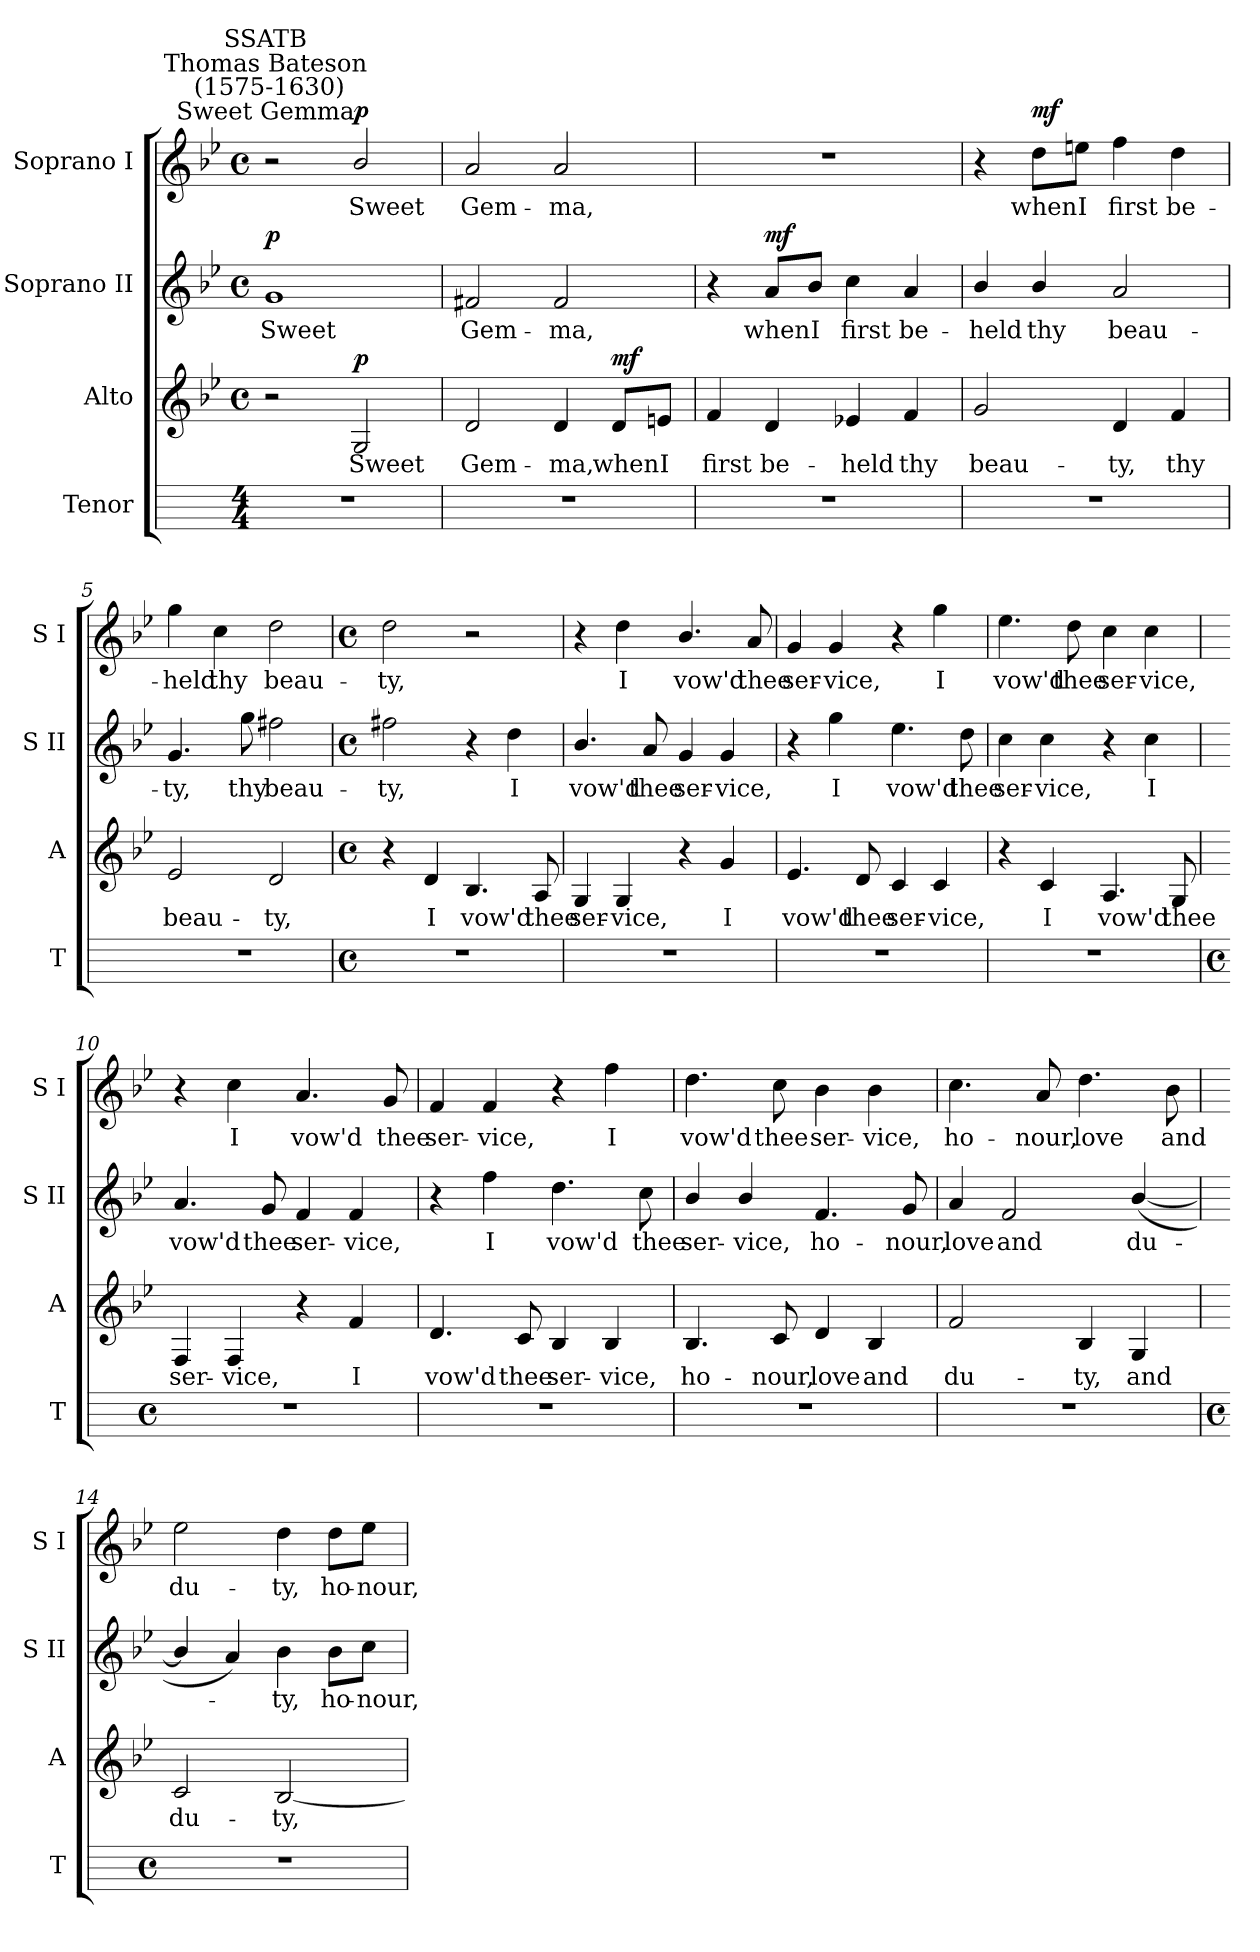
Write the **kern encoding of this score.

**kern	**kern	**text	**dynam	**kern	**text	**dynam	**kern	**text	**dynam
*part4	*part3	*part3	*part3	*part2	*part2	*part2	*part1	*part1	*part1
*staff4	*staff3	*staff3	*staff3	*staff2	*staff2	*staff2	*staff1	*staff1	*staff1
*I"Tenor	*I"Alto	*	*	*I"Soprano II	*	*	*I"Soprano I	*	*
*I'T	*I'A	*	*	*I'S II	*	*	*I'S I	*	*
*	*clefG2	*	*	*clefG2	*	*	*clefG2	*	*
*	*k[b-e-]	*	*	*k[b-e-]	*	*	*k[b-e-]	*	*
*	*B-:	*	*	*B-:	*	*	*B-:	*	*
*M4/4	*M4/4	*	*	*M4/4	*	*	*M4/4	*	*
*	*met(c)	*	*	*met(c)	*	*	*met(c)	*	*
=1	=1	=1	=1	=1	=1	=1	=1	=1	=1
!	!	!	!	!	!	!	!LO:TX:a:cj:t=Sweet Gemma	!	!
!	!	!	!	!	!	!	!LO:TX:a:cj:t=Thomas Bateson\n (1575-1630)	!	!
!	!	!	!	!	!	!	!LO:TX:a:cj:t=SSATB	!	!
!	!	!	!	!	!LO:LY:b	!LO:DY:b	!	!	!
1r	2r	.	.	1g	Sweet	p	2r	.	.
!	!	!LO:LY:b	!LO:DY:b	!	!	!	!	!LO:LY:b	!LO:DY:b
.	2G	Sweet	p	.	.	.	2b-/	Sweet	p
=2	=2	=2	=2	=2	=2	=2	=2	=2	=2
!	!	!LO:LY:b	!	!	!LO:LY:b	!	!	!LO:LY:b	!
1r	2d	Gem-	.	2f#X	Gem-	.	2a	Gem-	.
!	!	!LO:LY:b	!	!	!LO:LY:b	!	!	!LO:LY:b	!
.	4d	-ma,	.	2f#	-ma,	.	2a	-ma,	.
!	!	!LO:LY:b	!LO:DY:b	!	!	!	!	!	!
.	8d/L	when	mf	.	.	.	.	.	.
!	!	!LO:LY:b	!	!	!	!	!	!	!
.	8en/J	I	.	.	.	.	.	.	.
=3	=3	=3	=3	=3	=3	=3	=3	=3	=3
!	!	!LO:LY:b	!	!	!	!	!	!	!
1r	4f	first	.	4r	.	.	1r	.	.
!	!	!LO:LY:b	!	!	!LO:LY:b	!LO:DY:b	!	!	!
.	4d	be-	.	8a/L	when	mf	.	.	.
!	!	!	!	!	!LO:LY:b	!	!	!	!
.	.	.	.	8b-/J	I	.	.	.	.
!	!	!LO:LY:b	!	!	!LO:LY:b	!	!	!	!
.	4e-X	-held	.	4cc	first	.	.	.	.
!	!	!LO:LY:b	!	!	!LO:LY:b	!	!	!	!
.	4f	thy	.	4a	be-	.	.	.	.
=4	=4	=4	=4	=4	=4	=4	=4	=4	=4
!	!	!LO:LY:b	!	!	!LO:LY:b	!	!	!	!
1r	2g	beau-	.	4b-/	-held	.	4r	.	.
!	!	!	!	!	!LO:LY:b	!	!	!LO:LY:b	!LO:DY:b
.	.	.	.	4b-/	thy	.	8dd\L	when	mf
!	!	!	!	!	!	!	!	!LO:LY:b	!
.	.	.	.	.	.	.	8een\J	I	.
!	!	!LO:LY:b	!	!	!LO:LY:b	!	!	!LO:LY:b	!
.	4d	-ty,	.	2a	beau-	.	4ff	first	.
!	!	!LO:LY:b	!	!	!	!	!	!LO:LY:b	!
.	4f	thy	.	.	.	.	4dd	be-	.
=5	=5	=5	=5	=5	=5	=5	=5	=5	=5
!	!	!LO:LY:b	!	!	!LO:LY:b	!	!	!LO:LY:b	!
1r	2e-	beau-	.	4.g	-ty,	.	4gg	-held	.
!	!	!	!	!	!	!	!	!LO:LY:b	!
.	.	.	.	.	.	.	4cc	thy	.
!	!	!	!	!	!LO:LY:b	!	!	!	!
.	.	.	.	8gg	thy	.	.	.	.
!	!	!LO:LY:b	!	!	!LO:LY:b	!	!	!LO:LY:b	!
.	2d	-ty,	.	2ff#X	beau-	.	2dd	beau-	.
!!LO:LB:g=z
=6	=6	=6	=6	=6	=6	=6	=6	=6	=6
*M4/4	*M4/4	*	*	*M4/4	*	*	*M4/4	*	*
*met(c)	*met(c)	*	*	*met(c)	*	*	*met(c)	*	*
!	!	!	!	!	!LO:LY:b	!	!	!LO:LY:b	!
1r	4r	.	.	2ff#X	-ty,	.	2dd	-ty,	.
!	!	!LO:LY:b	!	!	!	!	!	!	!
.	4d	I	.	.	.	.	.	.	.
!	!	!LO:LY:b	!	!	!	!	!	!	!
.	4.B-	vow'd	.	4r	.	.	2r	.	.
!	!	!	!	!	!LO:LY:b	!	!	!	!
.	.	.	.	4dd	I	.	.	.	.
!	!	!LO:LY:b	!	!	!	!	!	!	!
.	8A	thee	.	.	.	.	.	.	.
=7	=7	=7	=7	=7	=7	=7	=7	=7	=7
!	!	!LO:LY:b	!	!	!LO:LY:b	!	!	!	!
1r	4G	ser-	.	4.b-/	vow'd	.	4r	.	.
!	!	!LO:LY:b	!	!	!	!	!	!LO:LY:b	!
.	4G	-vice,	.	.	.	.	4dd	I	.
!	!	!	!	!	!LO:LY:b	!	!	!	!
.	.	.	.	8a	thee	.	.	.	.
!	!	!	!	!	!LO:LY:b	!	!	!LO:LY:b	!
.	4r	.	.	4g	ser-	.	4.b-/	vow'd	.
!	!	!LO:LY:b	!	!	!LO:LY:b	!	!	!	!
.	4g	I	.	4g	-vice,	.	.	.	.
!	!	!	!	!	!	!	!	!LO:LY:b	!
.	.	.	.	.	.	.	8a	thee	.
=8	=8	=8	=8	=8	=8	=8	=8	=8	=8
!	!	!LO:LY:b	!	!	!	!	!	!LO:LY:b	!
1r	4.e-	vow'd	.	4r	.	.	4g	ser-	.
!	!	!	!	!	!LO:LY:b	!	!	!LO:LY:b	!
.	.	.	.	4gg	I	.	4g	-vice,	.
!	!	!LO:LY:b	!	!	!	!	!	!	!
.	8d	thee	.	.	.	.	.	.	.
!	!	!LO:LY:b	!	!	!LO:LY:b	!	!	!	!
.	4c	ser-	.	4.ee-	vow'd	.	4r	.	.
!	!	!LO:LY:b	!	!	!	!	!	!LO:LY:b	!
.	4c	-vice,	.	.	.	.	4gg	I	.
!	!	!	!	!	!LO:LY:b	!	!	!	!
.	.	.	.	8dd	thee	.	.	.	.
=9	=9	=9	=9	=9	=9	=9	=9	=9	=9
!	!	!	!	!	!LO:LY:b	!	!	!LO:LY:b	!
1r	4r	.	.	4cc	ser-	.	4.ee-	vow'd	.
!	!	!LO:LY:b	!	!	!LO:LY:b	!	!	!	!
.	4c	I	.	4cc	-vice,	.	.	.	.
!	!	!	!	!	!	!	!	!LO:LY:b	!
.	.	.	.	.	.	.	8dd	thee	.
!	!	!LO:LY:b	!	!	!	!	!	!LO:LY:b	!
.	4.A	vow'd	.	4r	.	.	4cc	ser-	.
!	!	!	!	!	!LO:LY:b	!	!	!LO:LY:b	!
.	.	.	.	4cc	I	.	4cc	-vice,	.
!	!	!LO:LY:b	!	!	!	!	!	!	!
.	8G	thee	.	.	.	.	.	.	.
!!LO:LB:g=z
=10	=10	=10	=10	=10	=10	=10	=10	=10	=10
*M4/4	*	*	*	*	*	*	*	*	*
*met(c)	*	*	*	*	*	*	*	*	*
!	!	!LO:LY:b	!	!	!LO:LY:b	!	!	!	!
1r	4F	ser-	.	4.a	vow'd	.	4r	.	.
!	!	!LO:LY:b	!	!	!	!	!	!LO:LY:b	!
.	4F	-vice,	.	.	.	.	4cc	I	.
!	!	!	!	!	!LO:LY:b	!	!	!	!
.	.	.	.	8g	thee	.	.	.	.
!	!	!	!	!	!LO:LY:b	!	!	!LO:LY:b	!
.	4r	.	.	4f	ser-	.	4.a	vow'd	.
!	!	!LO:LY:b	!	!	!LO:LY:b	!	!	!	!
.	4f	I	.	4f	-vice,	.	.	.	.
!	!	!	!	!	!	!	!	!LO:LY:b	!
.	.	.	.	.	.	.	8g	thee	.
=11	=11	=11	=11	=11	=11	=11	=11	=11	=11
!	!	!LO:LY:b	!	!	!	!	!	!LO:LY:b	!
1r	4.d	vow'd	.	4r	.	.	4f	ser-	.
!	!	!	!	!	!LO:LY:b	!	!	!LO:LY:b	!
.	.	.	.	4ff	I	.	4f	-vice,	.
!	!	!LO:LY:b	!	!	!	!	!	!	!
.	8c	thee	.	.	.	.	.	.	.
!	!	!LO:LY:b	!	!	!LO:LY:b	!	!	!	!
.	4B-	ser-	.	4.dd	vow'd	.	4r	.	.
!	!	!LO:LY:b	!	!	!	!	!	!LO:LY:b	!
.	4B-	-vice,	.	.	.	.	4ff	I	.
!	!	!	!	!	!LO:LY:b	!	!	!	!
.	.	.	.	8cc	thee	.	.	.	.
=12	=12	=12	=12	=12	=12	=12	=12	=12	=12
!	!	!LO:LY:b	!	!	!LO:LY:b	!	!	!LO:LY:b	!
1r	4.B-	ho-	.	4b-/	ser-	.	4.dd	vow'd	.
!	!	!	!	!	!LO:LY:b	!	!	!	!
.	.	.	.	4b-/	-vice,	.	.	.	.
!	!	!LO:LY:b	!	!	!	!	!	!LO:LY:b	!
.	8c	-nour,	.	.	.	.	8cc	thee	.
!	!	!LO:LY:b	!	!	!LO:LY:b	!	!	!LO:LY:b	!
.	4d	love	.	4.f	ho-	.	4b-	ser-	.
!	!	!LO:LY:b	!	!	!	!	!	!LO:LY:b	!
.	4B-	and	.	.	.	.	4b-	-vice,	.
!	!	!	!	!	!LO:LY:b	!	!	!	!
.	.	.	.	8g	-nour,	.	.	.	.
=13	=13	=13	=13	=13	=13	=13	=13	=13	=13
!	!	!LO:LY:b	!	!	!LO:LY:b	!	!	!LO:LY:b	!
1r	2f	du-	.	4a	love	.	4.cc	ho-	.
!	!	!	!	!	!LO:LY:b	!	!	!	!
.	.	.	.	2f	and	.	.	.	.
!	!	!	!	!	!	!	!	!LO:LY:b	!
.	.	.	.	.	.	.	8a	-nour,	.
!	!	!LO:LY:b	!	!	!	!	!	!LO:LY:b	!
.	4B-	-ty,	.	.	.	.	4.dd	love	.
!	!	!LO:LY:b	!	!	!LO:LY:b	!	!	!	!
.	4G	and	.	(<[4b-/	du-	.	.	.	.
!	!	!	!	!	!	!	!	!LO:LY:b	!
.	.	.	.	.	.	.	8b-	and	.
!!LO:LB:g=z
=14	=14	=14	=14	=14	=14	=14	=14	=14	=14
*M4/4	*	*	*	*	*	*	*	*	*
*met(c)	*	*	*	*	*	*	*	*	*
!	!	!LO:LY:b	!	!	!	!	!	!LO:LY:b	!
1r	2c	du-	.	4b-/]	.	.	2ee-	du-	.
.	.	.	.	4a)	.	.	.	.	.
!	!	!LO:LY:b	!	!	!LO:LY:b	!	!	!LO:LY:b	!
.	[2B-	-ty,	.	4b-	ty,	.	4dd	-ty,	.
!	!	!	!	!	!LO:LY:b	!	!	!LO:LY:b	!
.	.	.	.	8b-\L	ho-	.	8dd\L	ho-	.
!	!	!	!	!	!LO:LY:b	!	!	!LO:LY:b	!
.	.	.	.	8cc\J	-nour,	.	8ee-\J	-nour,	.
=	=	=	=	=	=	=	=	=	=
*-	*-	*-	*-	*-	*-	*-	*-	*-	*-
